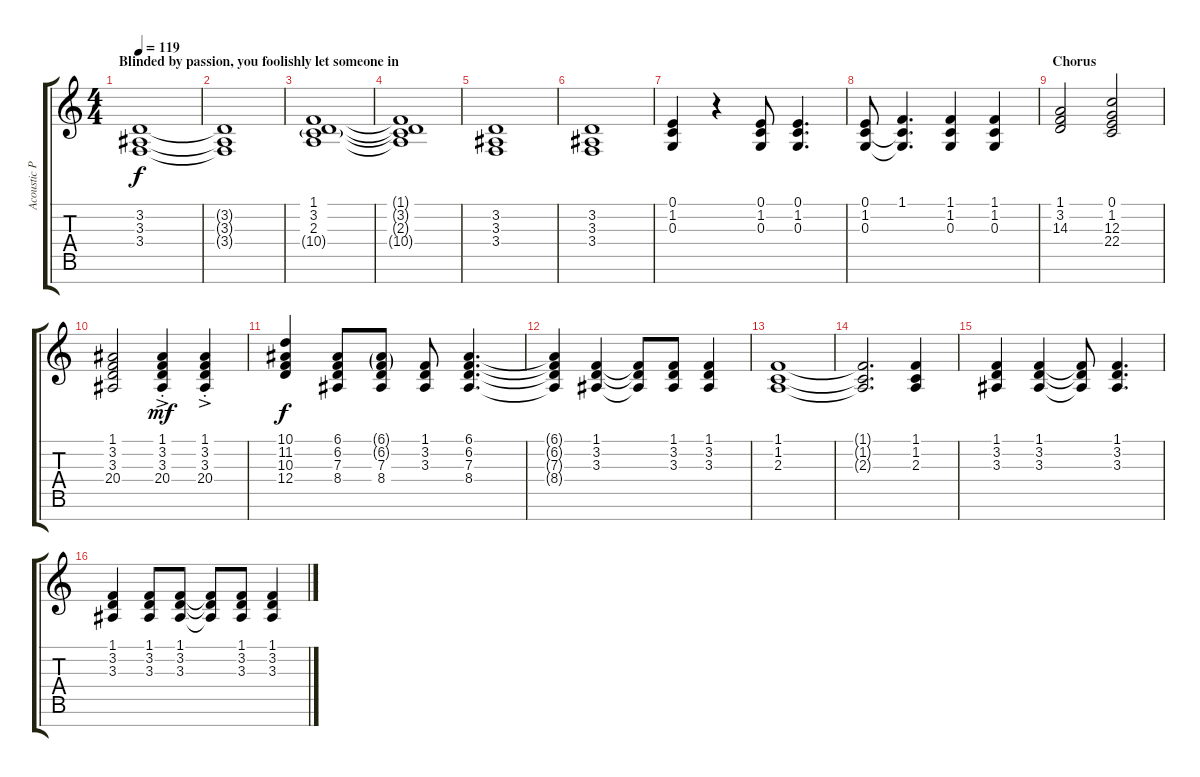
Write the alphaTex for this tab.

\track ("Acoustic Piano (Staff 1)" "Acoustic P") {instrument acousticgrandpiano}
\staff {score tabs}
\tuning (E4 B3 G3 D3 A2 E2 B1) {hide}
\ts (4 4)
\section ("" "Blinded by passion, you foolishly let someone in")
\tempo 119
\clef g2
\ks c
(3.2 3.3 3.4).1{dy f} |
(3.2{t} 3.3{t} 3.4{t}).1 |
(1.1 3.2 2.3 10.4{g}).1 |
(1.1{t} 3.2{t} 2.3{t} 10.4{t}).1 |
(3.2 3.3 3.4).1 |
(3.2 3.3 3.4).1 |
(0.1 1.2 0.3).4 r.4 (0.1 1.2 0.3).8 (0.1 1.2 0.3).4{d} |
(0.1 1.2 0.3).8 (1.1 1.2{t} 0.3{t}).4{d} (1.1 1.2 0.3).4 (1.1 1.2 0.3).4 |
\section ("" "Chorus")
(1.1 3.2 14.3).2 (0.1 1.2 12.3 22.4).2 |
(1.1 3.2 3.3 20.4).2 (1.1{ac st} 3.2{ac st} 3.3{ac st} 20.4{ac st}).4{dy mf} (1.1{ac st} 3.2{ac st} 3.3{ac st} 20.4{ac st}).4 |
(10.1 11.2 10.3 12.4).4{dy f} (6.1 6.2 7.3 8.4).8 (6.1{g} 6.2{g} 7.3 8.4).8 (1.1 3.2 3.3).8 (6.1 6.2 7.3 8.4).4{d} |
(6.1{t} 6.2{t} 7.3{t} 8.4{t}).4 (1.1 3.2 3.3).4 (1.1{t} 3.2{t} 3.3{t}).8 (1.1 3.2 3.3).8 (1.1 3.2 3.3).4 |
(1.1 1.2 2.3).1 |
(1.1{t} 1.2{t} 2.3{t}).2{d} (1.1 1.2 2.3).4 |
(1.1 3.2 3.3).4 (1.1 3.2 3.3).4 (1.1{t} 3.2{t} 3.3{t}).8 (1.1 3.2 3.3).4{d} |
(1.1 3.2 3.3).4 (1.1 3.2 3.3).8 (1.1 3.2 3.3).8 (1.1{t} 3.2{t} 3.3{t}).8 (1.1 3.2 3.3).8 (1.1 3.2 3.3).4
